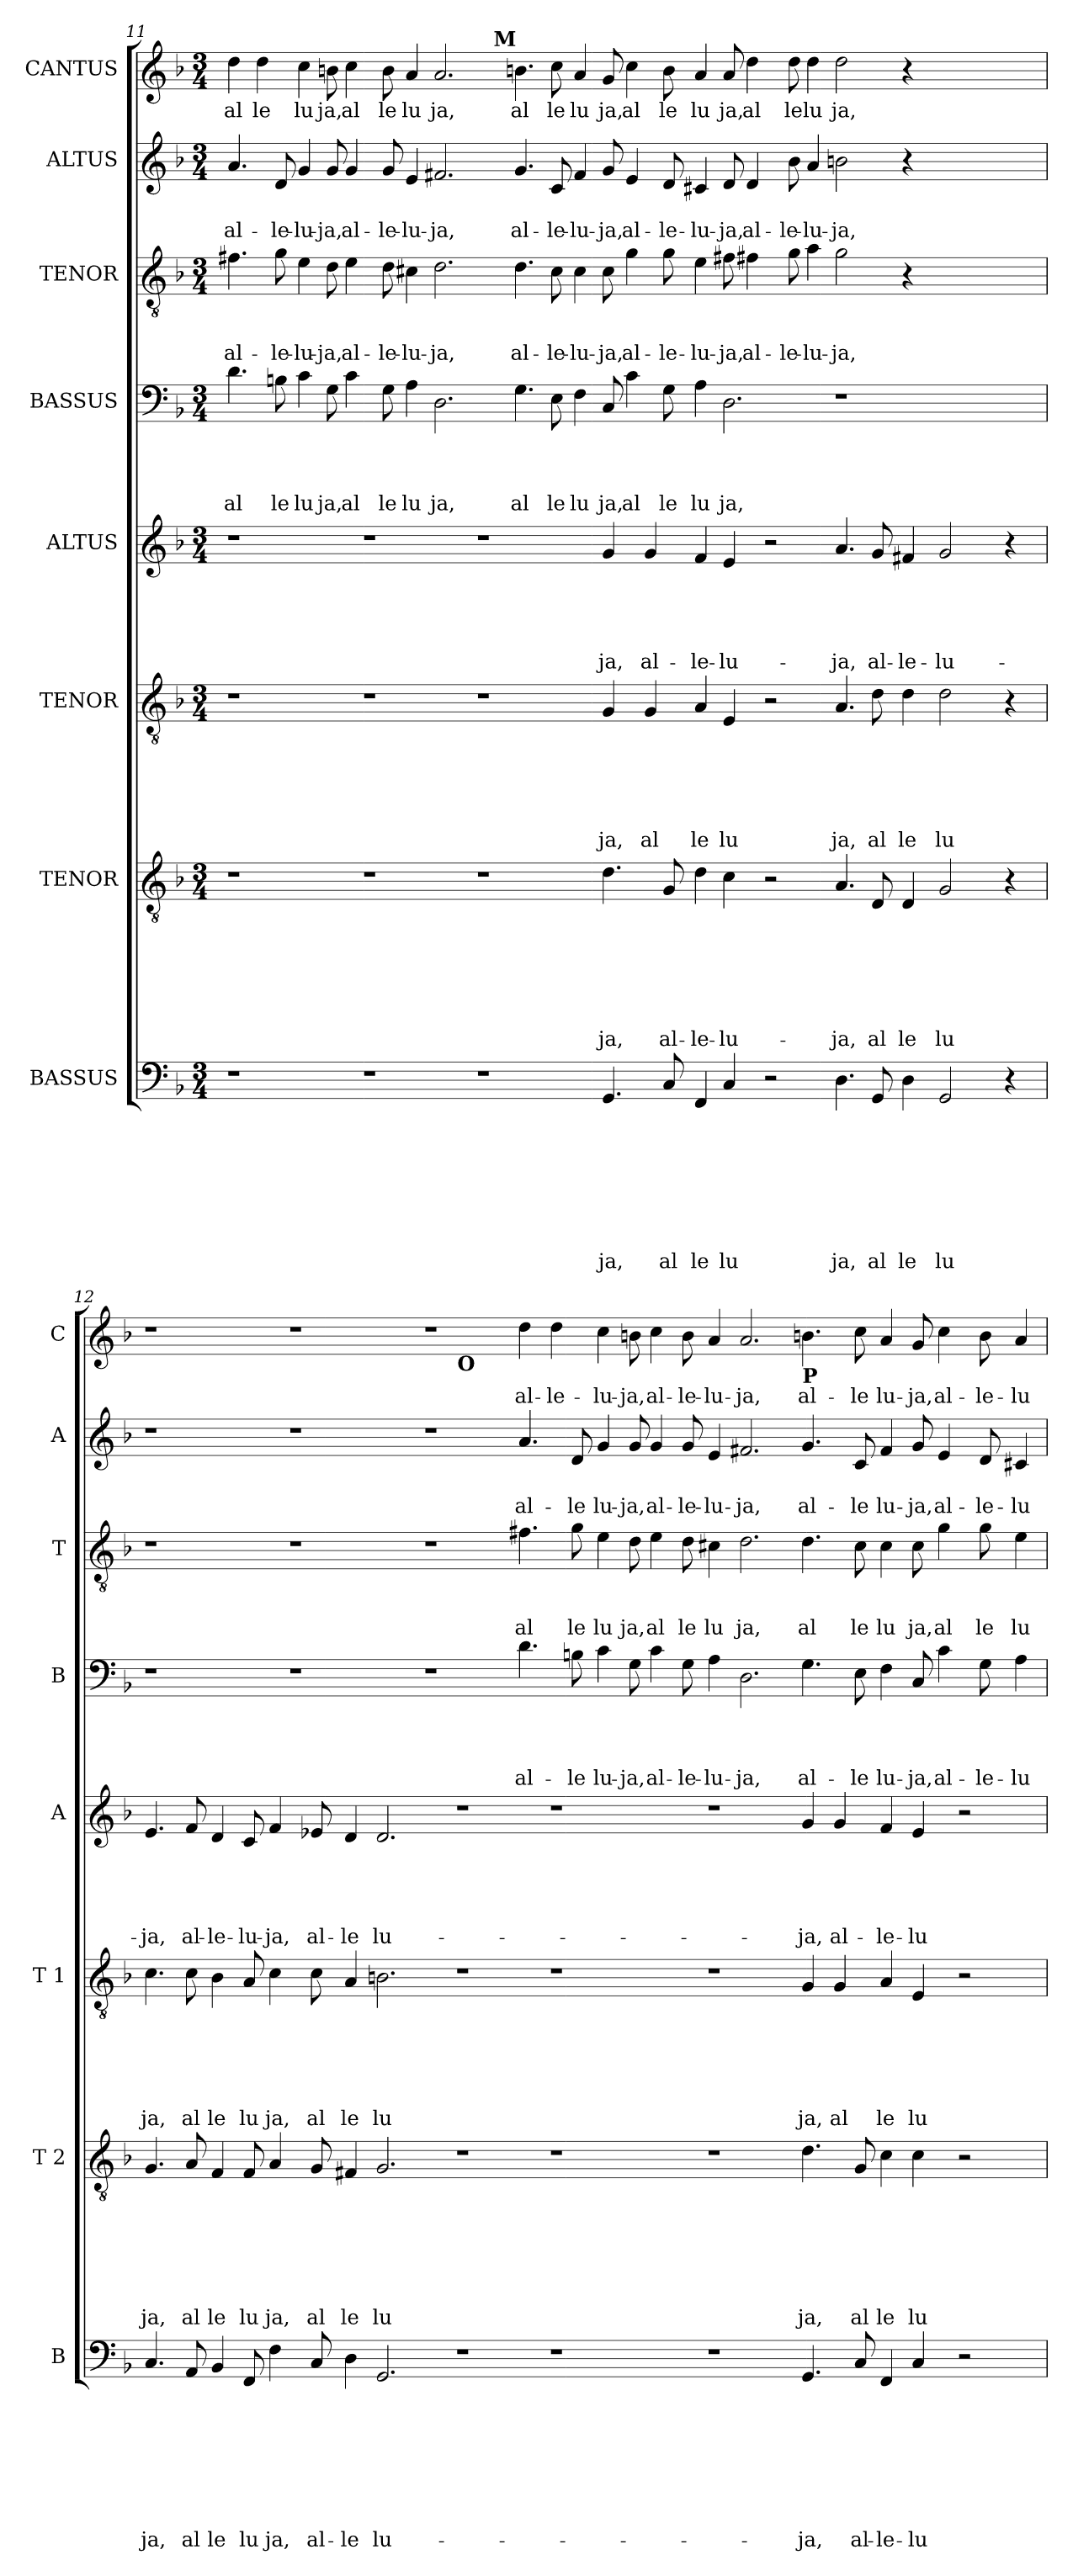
**kern	**text	**text	**text	**text	**text	**text	**text	**text	**kern	**text	**text	**text	**text	**text	**text	**text	**kern	**text	**text	**text	**text	**text	**text	**kern	**text	**text	**text	**text	**text	**kern	**text	**text	**text	**text	**kern	**text	**text	**text	**kern	**text	**text	**kern	**text
*part8	*part8	*part8	*part8	*part8	*part8	*part8	*part8	*part8	*part7	*part7	*part7	*part7	*part7	*part7	*part7	*part7	*part6	*part6	*part6	*part6	*part6	*part6	*part6	*part5	*part5	*part5	*part5	*part5	*part5	*part4	*part4	*part4	*part4	*part4	*part3	*part3	*part3	*part3	*part2	*part2	*part2	*part1	*part1
*staff8	*staff8	*staff8	*staff8	*staff8	*staff8	*staff8	*staff8	*staff8	*staff7	*staff7	*staff7	*staff7	*staff7	*staff7	*staff7	*staff7	*staff6	*staff6	*staff6	*staff6	*staff6	*staff6	*staff6	*staff5	*staff5	*staff5	*staff5	*staff5	*staff5	*staff4	*staff4	*staff4	*staff4	*staff4	*staff3	*staff3	*staff3	*staff3	*staff2	*staff2	*staff2	*staff1	*staff1
*I"BASSUS	*	*	*	*	*	*	*	*	*I"TENOR	*	*	*	*	*	*	*	*I"TENOR	*	*	*	*	*	*	*I"ALTUS	*	*	*	*	*	*I"BASSUS	*	*	*	*	*I"TENOR	*	*	*	*I"ALTUS	*	*	*I"CANTUS	*
*I'B	*	*	*	*	*	*	*	*	*I'T 2	*	*	*	*	*	*	*	*I'T 1	*	*	*	*	*	*	*I'A	*	*	*	*	*	*I'B	*	*	*	*	*I'T	*	*	*	*I'A	*	*	*I'C	*
!!LO:LB:g=z
*clefF4	*	*	*	*	*	*	*	*	*clefGv2	*	*	*	*	*	*	*	*clefGv2	*	*	*	*	*	*	*clefG2	*	*	*	*	*	*clefF4	*	*	*	*	*clefGv2	*	*	*	*clefG2	*	*	*clefG2	*
*	*	*	*	*	*	*	*	*	*	*	*	*	*	*	*	*	*	*	*	*	*	*	*	*	*	*	*	*	*	*	*	*	*	*	*	*	*	*	*	*	*	*ITrd1c2	*
*k[b-]	*	*	*	*	*	*	*	*	*k[b-]	*	*	*	*	*	*	*	*k[b-]	*	*	*	*	*	*	*k[b-]	*	*	*	*	*	*k[b-]	*	*	*	*	*k[b-]	*	*	*	*k[b-]	*	*	*k[b-e-a-]	*
*F:	*	*	*	*	*	*	*	*	*F:	*	*	*	*	*	*	*	*F:	*	*	*	*	*	*	*F:	*	*	*	*	*	*F:	*	*	*	*	*F:	*	*	*	*F:	*	*	*E-:	*
*M3/4	*	*	*	*	*	*	*	*	*M3/4	*	*	*	*	*	*	*	*M3/4	*	*	*	*	*	*	*M3/4	*	*	*	*	*	*M3/4	*	*	*	*	*M3/4	*	*	*	*M3/4	*	*	*M3/4	*
=11	=11	=11	=11	=11	=11	=11	=11	=11	=11	=11	=11	=11	=11	=11	=11	=11	=11	=11	=11	=11	=11	=11	=11	=11	=11	=11	=11	=11	=11	=11	=11	=11	=11	=11	=11	=11	=11	=11	=11	=11	=11	=11	=11
!	!	!	!	!	!	!	!	!	!	!	!	!	!	!	!	!	!	!	!	!	!	!	!	!	!	!	!	!	!	!	!	!	!	!	!	!	!	!	!	!	!	!LO:TX:a:B:t=L	!
!	!	!	!	!	!	!	!	!	!	!	!	!	!	!	!	!	!	!	!	!	!	!	!	!	!	!	!	!	!	!	!	!	!	!LO:LY:b	!	!	!	!LO:LY:b	!	!	!LO:LY:b	!	!LO:LY:b
*	*	*	*	*	*	*	*	*	*	*	*	*	*	*	*	*	*	*	*	*	*	*	*	*	*	*	*	*	*	*	*	*	*	*	*	*	*	*	*	*	*	*^	*
1r	.	.	.	.	.	.	.	.	1r	.	.	.	.	.	.	.	1r	.	.	.	.	.	.	1r	.	.	.	.	.	4.d\	.	.	.	al	4.f#X\	.	.	al-	4.a/	.	al-	4cc\	1ryy	al
!	!	!	!	!	!	!	!	!	!	!	!	!	!	!	!	!	!	!	!	!	!	!	!	!	!	!	!	!	!	!	!	!	!	!	!	!	!	!	!	!	!	!	!	!LO:LY:b
.	.	.	.	.	.	.	.	.	.	.	.	.	.	.	.	.	.	.	.	.	.	.	.	.	.	.	.	.	.	.	.	.	.	.	.	.	.	.	.	.	.	4cc\	.	le
!	!	!	!	!	!	!	!	!	!	!	!	!	!	!	!	!	!	!	!	!	!	!	!	!	!	!	!	!	!	!	!	!	!	!LO:LY:b	!	!	!	!LO:LY:b	!	!	!LO:LY:b	!	!	!
.	.	.	.	.	.	.	.	.	.	.	.	.	.	.	.	.	.	.	.	.	.	.	.	.	.	.	.	.	.	8Bn\	.	.	.	le	8g\	.	.	-le-	8d/	.	-le-	.	.	.
!	!	!	!	!	!	!	!	!	!	!	!	!	!	!	!	!	!	!	!	!	!	!	!	!	!	!	!	!	!	!	!	!	!	!LO:LY:b	!	!	!	!LO:LY:b	!	!	!LO:LY:b	!	!	!LO:LY:b
.	.	.	.	.	.	.	.	.	.	.	.	.	.	.	.	.	.	.	.	.	.	.	.	.	.	.	.	.	.	4c\	.	.	.	lu	4e\	.	.	-lu-	4g/	.	-lu-	4b-\	.	lu
!	!	!	!	!	!	!	!	!	!	!	!	!	!	!	!	!	!	!	!	!	!	!	!	!	!	!	!	!	!	!	!	!	!	!LO:LY:b	!	!	!	!LO:LY:b	!	!	!LO:LY:b	!	!	!LO:LY:b
.	.	.	.	.	.	.	.	.	.	.	.	.	.	.	.	.	.	.	.	.	.	.	.	.	.	.	.	.	.	8G\	.	.	.	ja,	8d\	.	.	-ja,	8g/	.	-ja,	8an\	.	ja,
!	!	!	!	!	!	!	!	!	!	!	!	!	!	!	!	!	!	!	!	!	!	!	!	!	!	!	!	!	!	!	!	!	!	!LO:LY:b	!	!	!	!LO:LY:b	!	!	!LO:LY:b	!	!	!LO:LY:b
.	.	.	.	.	.	.	.	.	.	.	.	.	.	.	.	.	.	.	.	.	.	.	.	.	.	.	.	.	.	4c\	.	.	.	al	4e\	.	.	al-	4g/	.	al-	4b-\	.	al
1r	.	.	.	.	.	.	.	.	1r	.	.	.	.	.	.	.	1r	.	.	.	.	.	.	1r	.	.	.	.	.	.	.	.	.	.	.	.	.	.	.	.	.	.	1ryy	.
!	!	!	!	!	!	!	!	!	!	!	!	!	!	!	!	!	!	!	!	!	!	!	!	!	!	!	!	!	!	!	!	!	!	!LO:LY:b	!	!	!	!LO:LY:b	!	!	!LO:LY:b	!	!	!LO:LY:b
.	.	.	.	.	.	.	.	.	.	.	.	.	.	.	.	.	.	.	.	.	.	.	.	.	.	.	.	.	.	8G\	.	.	.	le	8d\	.	.	-le-	8g/	.	-le-	8a\	.	le
!	!	!	!	!	!	!	!	!	!	!	!	!	!	!	!	!	!	!	!	!	!	!	!	!	!	!	!	!	!	!	!	!	!	!LO:LY:b	!	!	!	!LO:LY:b	!	!	!LO:LY:b	!	!	!LO:LY:b
.	.	.	.	.	.	.	.	.	.	.	.	.	.	.	.	.	.	.	.	.	.	.	.	.	.	.	.	.	.	4A\	.	.	.	lu	4c#X\	.	.	-lu-	4e/	.	-lu-	4g/	.	lu
!	!	!	!	!	!	!	!	!	!	!	!	!	!	!	!	!	!	!	!	!	!	!	!	!	!	!	!	!	!	!	!	!	!	!LO:LY:b	!	!	!	!LO:LY:b	!	!	!LO:LY:b	!	!	!LO:LY:b
.	.	.	.	.	.	.	.	.	.	.	.	.	.	.	.	.	.	.	.	.	.	.	.	.	.	.	.	.	.	2.D\	.	.	.	ja,	2.d\	.	.	-ja,	2.f#X/	.	-ja,	2.g/	.	ja,
1r	.	.	.	.	.	.	.	.	1r	.	.	.	.	.	.	.	1r	.	.	.	.	.	.	1r	.	.	.	.	.	.	.	.	.	.	.	.	.	.	.	.	.	.	16.ryy	.
!	!	!	!	!	!	!	!	!	!	!	!	!	!	!	!	!	!	!	!	!	!	!	!	!	!	!	!	!	!	!	!	!	!	!	!	!	!	!	!	!	!	!	!LO:TX:a:B:t=M	!
.	.	.	.	.	.	.	.	.	.	.	.	.	.	.	.	.	.	.	.	.	.	.	.	.	.	.	.	.	.	.	.	.	.	.	.	.	.	.	.	.	.	.	1ryy	.
!	!	!	!	!	!	!	!	!	!	!	!	!	!	!	!	!	!	!	!	!	!	!	!	!	!	!	!	!	!	!	!	!	!	!LO:LY:b	!	!	!	!LO:LY:b	!	!	!LO:LY:b	!	!	!LO:LY:b
.	.	.	.	.	.	.	.	.	.	.	.	.	.	.	.	.	.	.	.	.	.	.	.	.	.	.	.	.	.	4.G\	.	.	.	al	4.d\	.	.	al-	4.g/	.	al-	4.an\	.	al
!	!	!	!	!	!	!	!	!	!	!	!	!	!	!	!	!	!	!	!	!	!	!	!	!	!	!	!	!	!	!	!	!	!	!LO:LY:b	!	!	!	!LO:LY:b	!	!	!LO:LY:b	!	!	!LO:LY:b
.	.	.	.	.	.	.	.	.	.	.	.	.	.	.	.	.	.	.	.	.	.	.	.	.	.	.	.	.	.	8E\	.	.	.	le	8c#\	.	.	-le-	8c/	.	-le-	8b-\	.	le
!	!	!	!	!	!	!	!	!	!	!	!	!	!	!	!	!	!	!	!	!	!	!	!	!	!	!	!	!	!	!	!	!	!	!LO:LY:b	!	!	!	!LO:LY:b	!	!	!LO:LY:b	!	!	!LO:LY:b
.	.	.	.	.	.	.	.	.	.	.	.	.	.	.	.	.	.	.	.	.	.	.	.	.	.	.	.	.	.	4F\	.	.	.	lu	4c#\	.	.	-lu-	4f#/	.	-lu-	4g/	.	lu
!	!	!	!	!	!	!	!	!LO:LY:b	!	!	!	!	!	!	!	!LO:LY:b	!	!	!	!	!	!	!LO:LY:b	!	!	!	!	!	!LO:LY:b	!	!	!	!	!LO:LY:b	!	!	!	!LO:LY:b	!	!	!LO:LY:b	!	!	!LO:LY:b
4.GG/	.	.	.	.	.	.	.	ja,	4.d\	.	.	.	.	.	.	-ja,	4G/	.	.	.	.	.	ja,	4g/	.	.	.	.	-ja,	8C/	.	.	.	ja,	8c#\	.	.	-ja,	8g/	.	-ja,	8f/	.	ja,
.	.	.	.	.	.	.	.	.	.	.	.	.	.	.	.	.	.	.	.	.	.	.	.	.	.	.	.	.	.	.	.	.	.	.	.	.	.	.	.	.	.	.	1ryy	.
!	!	!	!	!	!	!	!	!	!	!	!	!	!	!	!	!	!	!	!	!	!	!	!	!	!	!	!	!	!	!	!	!	!	!LO:LY:b	!	!	!	!LO:LY:b	!	!	!LO:LY:b	!	!	!LO:LY:b
.	.	.	.	.	.	.	.	.	.	.	.	.	.	.	.	.	.	.	.	.	.	.	.	.	.	.	.	.	.	4c\	.	.	.	al	4g\	.	.	al-	4e/	.	al-	4b-\	.	al
!	!	!	!	!	!	!	!	!	!	!	!	!	!	!	!	!	!	!	!	!	!	!	!LO:LY:b	!	!	!	!	!	!LO:LY:b	!	!	!	!	!	!	!	!	!	!	!	!	!	!	!
.	.	.	.	.	.	.	.	.	.	.	.	.	.	.	.	.	4G/	.	.	.	.	.	al	4g/	.	.	.	.	al-	.	.	.	.	.	.	.	.	.	.	.	.	.	.	.
!	!	!	!	!	!	!	!	!LO:LY:b	!	!	!	!	!	!	!	!LO:LY:b	!	!	!	!	!	!	!	!	!	!	!	!	!	!	!	!	!	!LO:LY:b	!	!	!	!LO:LY:b	!	!	!LO:LY:b	!	!	!LO:LY:b
8C/	.	.	.	.	.	.	.	al	8G/	.	.	.	.	.	.	al-	.	.	.	.	.	.	.	.	.	.	.	.	.	8G\	.	.	.	le	8g\	.	.	-le-	8d/	.	-le-	8a\	.	le
!	!	!	!	!	!	!	!	!LO:LY:b	!	!	!	!	!	!	!	!LO:LY:b	!	!	!	!	!	!	!LO:LY:b	!	!	!	!	!	!LO:LY:b	!	!	!	!	!LO:LY:b	!	!	!	!LO:LY:b	!	!	!LO:LY:b	!	!	!LO:LY:b
4FF/	.	.	.	.	.	.	.	le	4d\	.	.	.	.	.	.	-le-	4A/	.	.	.	.	.	le	4f/	.	.	.	.	-le-	4A\	.	.	.	lu	4e\	.	.	-lu-	4c#X/	.	-lu-	4g/	.	lu
!	!	!	!	!	!	!	!	!LO:LY:b	!	!	!	!	!	!	!	!LO:LY:b	!	!	!	!	!	!	!LO:LY:b	!	!	!	!	!	!LO:LY:b	!	!	!	!	!LO:LY:b	!	!	!	!LO:LY:b	!	!	!LO:LY:b	!	!	!LO:LY:b
4C/	.	.	.	.	.	.	.	lu	4c\	.	.	.	.	.	.	-lu-	4E/	.	.	.	.	.	lu	4e/	.	.	.	.	-lu-	2.D\	.	.	.	ja,	8f#X\	.	.	-ja,	8d/	.	-ja,	8g/	.	ja,
!	!	!	!	!	!	!	!	!	!	!	!	!	!	!	!	!	!	!	!	!	!	!	!	!	!	!	!	!	!	!	!	!	!	!	!	!	!	!LO:LY:b	!	!	!LO:LY:b	!	!	!LO:LY:b
.	.	.	.	.	.	.	.	.	.	.	.	.	.	.	.	.	.	.	.	.	.	.	.	.	.	.	.	.	.	.	.	.	.	.	4f#X\	.	.	al-	4d/	.	al-	4cc\	.	al
2r	.	.	.	.	.	.	.	.	2r	.	.	.	.	.	.	.	2r	.	.	.	.	.	.	2r	.	.	.	.	.	.	.	.	.	.	.	.	.	.	.	.	.	.	.	.
.	.	.	.	.	.	.	.	.	.	.	.	.	.	.	.	.	.	.	.	.	.	.	.	.	.	.	.	.	.	.	.	.	.	.	.	.	.	.	.	.	.	.	1ryy	.
!	!	!	!	!	!	!	!	!	!	!	!	!	!	!	!	!	!	!	!	!	!	!	!	!	!	!	!	!	!	!	!	!	!	!	!	!	!	!LO:LY:b	!	!	!LO:LY:b	!	!	!LO:LY:b
.	.	.	.	.	.	.	.	.	.	.	.	.	.	.	.	.	.	.	.	.	.	.	.	.	.	.	.	.	.	.	.	.	.	.	8g\	.	.	-le-	8b-\	.	-le-	8cc\	.	le
!	!	!	!	!	!	!	!	!	!	!	!	!	!	!	!	!	!	!	!	!	!	!	!	!	!	!	!	!	!	!	!	!	!	!	!	!	!	!LO:LY:b	!	!	!LO:LY:b	!	!	!LO:LY:b
.	.	.	.	.	.	.	.	.	.	.	.	.	.	.	.	.	.	.	.	.	.	.	.	.	.	.	.	.	.	.	.	.	.	.	4a\	.	.	-lu-	4a/	.	-lu-	4cc\	.	lu
!	!	!	!	!	!	!	!	!LO:LY:b	!	!	!	!	!	!	!	!LO:LY:b	!	!	!	!	!	!	!LO:LY:b	!	!	!	!	!	!LO:LY:b	!	!	!	!	!	!	!	!	!LO:LY:b	!	!	!LO:LY:b	!	!	!LO:LY:b
4.D\	.	.	.	.	.	.	.	ja,	4.A/	.	.	.	.	.	.	-ja,	4.A/	.	.	.	.	.	ja,	4.a/	.	.	.	.	-ja,	1r	.	.	.	.	2g\	.	.	-ja,	2bn\	.	-ja,	2cc\	.	ja,
!	!	!	!	!	!	!	!	!LO:LY:b	!	!	!	!	!	!	!	!LO:LY:b	!	!	!	!	!	!	!LO:LY:b	!	!	!	!	!	!LO:LY:b	!	!	!	!	!	!	!	!	!	!	!	!	!	!	!
8GG/	.	.	.	.	.	.	.	al	8D/	.	.	.	.	.	.	al	8d\	.	.	.	.	.	al	8g/	.	.	.	.	al-	.	.	.	.	.	.	.	.	.	.	.	.	.	.	.
!	!	!	!	!	!	!	!	!LO:LY:b	!	!	!	!	!	!	!	!LO:LY:b	!	!	!	!	!	!	!LO:LY:b	!	!	!	!	!	!LO:LY:b	!	!	!	!	!	!	!	!	!	!	!	!	!	!	!
4D\	.	.	.	.	.	.	.	le	4D/	.	.	.	.	.	.	le	4d\	.	.	.	.	.	le	4f#X/	.	.	.	.	-le-	.	.	.	.	.	4r	.	.	.	4r	.	.	4r	.	.
.	.	.	.	.	.	.	.	.	.	.	.	.	.	.	.	.	.	.	.	.	.	.	.	.	.	.	.	.	.	.	.	.	.	.	.	.	.	.	.	.	.	.	2ryy	.
!	!	!	!	!	!	!	!	!LO:LY:b	!	!	!	!	!	!	!	!LO:LY:b	!	!	!	!	!	!	!LO:LY:b	!	!	!	!	!	!LO:LY:b	!	!	!	!	!	!	!	!	!	!	!	!	!	!	!
2GG/	.	.	.	.	.	.	.	lu	2G/	.	.	.	.	.	.	lu	2d\	.	.	.	.	.	lu	2g/	.	.	.	.	-lu-	.	.	.	.	.	2.ryy	.	.	.	2.ryy	.	.	2.ryy	.	.
.	.	.	.	.	.	.	.	.	.	.	.	.	.	.	.	.	.	.	.	.	.	.	.	.	.	.	.	.	.	2ryy	.	.	.	.	.	.	.	.	.	.	.	.	.	.
.	.	.	.	.	.	.	.	.	.	.	.	.	.	.	.	.	.	.	.	.	.	.	.	.	.	.	.	.	.	.	.	.	.	.	.	.	.	.	.	.	.	.	4ryy	.
4r	.	.	.	.	.	.	.	.	4r	.	.	.	.	.	.	.	4r	.	.	.	.	.	.	4r	.	.	.	.	.	.	.	.	.	.	.	.	.	.	.	.	.	.	.	.
.	.	.	.	.	.	.	.	.	.	.	.	.	.	.	.	.	.	.	.	.	.	.	.	.	.	.	.	.	.	.	.	.	.	.	.	.	.	.	.	.	.	.	8ryy	.
.	.	.	.	.	.	.	.	.	.	.	.	.	.	.	.	.	.	.	.	.	.	.	.	.	.	.	.	.	.	.	.	.	.	.	.	.	.	.	.	.	.	.	32ryy	.
!!LO:PB:g=z	!!
=12	=12	=12	=12	=12	=12	=12	=12	=12	=12	=12	=12	=12	=12	=12	=12	=12	=12	=12	=12	=12	=12	=12	=12	=12	=12	=12	=12	=12	=12	=12	=12	=12	=12	=12	=12	=12	=12	=12	=12	=12	=12	=12	=12	=12
!	!	!	!	!	!	!	!	!LO:LY:b	!	!	!	!	!	!	!	!LO:LY:b	!	!	!	!	!	!	!LO:LY:b	!	!	!	!	!	!LO:LY:b	!	!	!	!	!	!	!	!	!	!	!	!	!	!	!
4.C/	.	.	.	.	.	.	.	ja,	4.G/	.	.	.	.	.	.	ja,	4.c\	.	.	.	.	.	ja,	4.e/	.	.	.	.	-ja,	1r	.	.	.	.	1r	.	.	.	1r	.	.	1r	1ryy	.
!	!	!	!	!	!	!	!	!LO:LY:b	!	!	!	!	!	!	!	!LO:LY:b	!	!	!	!	!	!	!LO:LY:b	!	!	!	!	!	!LO:LY:b	!	!	!	!	!	!	!	!	!	!	!	!	!	!	!
8AA/	.	.	.	.	.	.	.	al	8A/	.	.	.	.	.	.	al	8c\	.	.	.	.	.	al	8f/	.	.	.	.	al-	.	.	.	.	.	.	.	.	.	.	.	.	.	.	.
!	!	!	!	!	!	!	!	!LO:LY:b	!	!	!	!	!	!	!	!LO:LY:b	!	!	!	!	!	!	!LO:LY:b	!	!	!	!	!	!LO:LY:b	!	!	!	!	!	!	!	!	!	!	!	!	!	!	!
4BB-/	.	.	.	.	.	.	.	le	4F/	.	.	.	.	.	.	le	4B-\	.	.	.	.	.	le	4d/	.	.	.	.	-le-	.	.	.	.	.	.	.	.	.	.	.	.	.	.	.
!	!	!	!	!	!	!	!	!LO:LY:b	!	!	!	!	!	!	!	!LO:LY:b	!	!	!	!	!	!	!LO:LY:b	!	!	!	!	!	!LO:LY:b	!	!	!	!	!	!	!	!	!	!	!	!	!	!	!
8FF/	.	.	.	.	.	.	.	lu	8F/	.	.	.	.	.	.	lu	8A/	.	.	.	.	.	lu	8c/	.	.	.	.	-lu-	.	.	.	.	.	.	.	.	.	.	.	.	.	.	.
!	!	!	!	!	!	!	!	!LO:LY:b	!	!	!	!	!	!	!	!LO:LY:b	!	!	!	!	!	!	!LO:LY:b	!	!	!	!	!	!LO:LY:b	!	!	!	!	!	!	!	!	!	!	!	!	!	!	!
4F\	.	.	.	.	.	.	.	ja,	4A/	.	.	.	.	.	.	ja,	4c\	.	.	.	.	.	ja,	4f/	.	.	.	.	-ja,	.	.	.	.	.	.	.	.	.	.	.	.	.	.	.
.	.	.	.	.	.	.	.	.	.	.	.	.	.	.	.	.	.	.	.	.	.	.	.	.	.	.	.	.	.	1r	.	.	.	.	1r	.	.	.	1r	.	.	1r	1ryy	.
!	!	!	!	!	!	!	!	!LO:LY:b	!	!	!	!	!	!	!	!LO:LY:b	!	!	!	!	!	!	!LO:LY:b	!	!	!	!	!	!LO:LY:b	!	!	!	!	!	!	!	!	!	!	!	!	!	!	!
8C/	.	.	.	.	.	.	.	al-	8G/	.	.	.	.	.	.	al	8c\	.	.	.	.	.	al	8e-X/	.	.	.	.	al-	.	.	.	.	.	.	.	.	.	.	.	.	.	.	.
!	!	!	!	!	!	!	!	!LO:LY:b	!	!	!	!	!	!	!	!LO:LY:b	!	!	!	!	!	!	!LO:LY:b	!	!	!	!	!	!LO:LY:b	!	!	!	!	!	!	!	!	!	!	!	!	!	!	!
4D\	.	.	.	.	.	.	.	-le	4F#X/	.	.	.	.	.	.	le	4A/	.	.	.	.	.	le	4d/	.	.	.	.	-le	.	.	.	.	.	.	.	.	.	.	.	.	.	.	.
!	!	!	!	!	!	!	!	!LO:LY:b	!	!	!	!	!	!	!	!LO:LY:b	!	!	!	!	!	!	!LO:LY:b	!	!	!	!	!	!LO:LY:b	!	!	!	!	!	!	!	!	!	!	!	!	!	!	!
2.GG/	.	.	.	.	.	.	.	lu-	2.G/	.	.	.	.	.	.	lu	2.Bn\	.	.	.	.	.	lu	2.d/	.	.	.	.	lu-	.	.	.	.	.	.	.	.	.	.	.	.	.	.	.
.	.	.	.	.	.	.	.	.	.	.	.	.	.	.	.	.	.	.	.	.	.	.	.	.	.	.	.	.	.	1r	.	.	.	.	1r	.	.	.	1r	.	.	1r	4ryy	.
!	!	!	!	!	!	!	!	!	!	!	!	!	!	!	!	!	!	!	!	!	!	!	!	!	!	!	!	!	!	!	!	!	!	!	!	!	!	!	!	!	!	!	!LO:TX:b:B:t=O	!
1r	.	.	.	.	.	.	.	.	1r	.	.	.	.	.	.	.	1r	.	.	.	.	.	.	1r	.	.	.	.	.	.	.	.	.	.	.	.	.	.	.	.	.	.	1ryy	.
!	!	!	!	!	!	!	!	!	!	!	!	!	!	!	!	!	!	!	!	!	!	!	!	!	!	!	!	!	!	!	!	!	!	!LO:LY:b	!	!	!	!LO:LY:b	!	!	!LO:LY:b	!	!	!LO:LY:b
.	.	.	.	.	.	.	.	.	.	.	.	.	.	.	.	.	.	.	.	.	.	.	.	.	.	.	.	.	.	4.d\	.	.	.	al-	4.f#X\	.	.	al	4.a/	.	al-	4cc\	.	al-
!	!	!	!	!	!	!	!	!	!	!	!	!	!	!	!	!	!	!	!	!	!	!	!	!	!	!	!	!	!	!	!	!	!	!	!	!	!	!	!	!	!	!	!	!LO:LY:b
1r	.	.	.	.	.	.	.	.	1r	.	.	.	.	.	.	.	1r	.	.	.	.	.	.	1r	.	.	.	.	.	.	.	.	.	.	.	.	.	.	.	.	.	4cc\	2%7ryy	-le-
!	!	!	!	!	!	!	!	!	!	!	!	!	!	!	!	!	!	!	!	!	!	!	!	!	!	!	!	!	!	!	!	!	!	!LO:LY:b	!	!	!	!LO:LY:b	!	!	!LO:LY:b	!	!	!
.	.	.	.	.	.	.	.	.	.	.	.	.	.	.	.	.	.	.	.	.	.	.	.	.	.	.	.	.	.	8Bn\	.	.	.	-le	8g\	.	.	le	8d/	.	-le	.	.	.
!	!	!	!	!	!	!	!	!	!	!	!	!	!	!	!	!	!	!	!	!	!	!	!	!	!	!	!	!	!	!	!	!	!	!LO:LY:b	!	!	!	!LO:LY:b	!	!	!LO:LY:b	!	!	!LO:LY:b
.	.	.	.	.	.	.	.	.	.	.	.	.	.	.	.	.	.	.	.	.	.	.	.	.	.	.	.	.	.	4c\	.	.	.	lu-	4e\	.	.	lu	4g/	.	lu-	4b-\	.	-lu-
!	!	!	!	!	!	!	!	!	!	!	!	!	!	!	!	!	!	!	!	!	!	!	!	!	!	!	!	!	!	!	!	!	!	!LO:LY:b	!	!	!	!LO:LY:b	!	!	!LO:LY:b	!	!	!LO:LY:b
.	.	.	.	.	.	.	.	.	.	.	.	.	.	.	.	.	.	.	.	.	.	.	.	.	.	.	.	.	.	8G\	.	.	.	-ja,	8d\	.	.	ja,	8g/	.	-ja,	8an\	.	-ja,
!	!	!	!	!	!	!	!	!	!	!	!	!	!	!	!	!	!	!	!	!	!	!	!	!	!	!	!	!	!	!	!	!	!	!LO:LY:b	!	!	!	!LO:LY:b	!	!	!LO:LY:b	!	!	!LO:LY:b
.	.	.	.	.	.	.	.	.	.	.	.	.	.	.	.	.	.	.	.	.	.	.	.	.	.	.	.	.	.	4c\	.	.	.	al-	4e\	.	.	al	4g/	.	al-	4b-\	.	al-
!	!	!	!	!	!	!	!	!	!	!	!	!	!	!	!	!	!	!	!	!	!	!	!	!	!	!	!	!	!	!	!	!	!	!LO:LY:b	!	!	!	!LO:LY:b	!	!	!LO:LY:b	!	!	!LO:LY:b
.	.	.	.	.	.	.	.	.	.	.	.	.	.	.	.	.	.	.	.	.	.	.	.	.	.	.	.	.	.	8G\	.	.	.	-le-	8d\	.	.	le	8g/	.	-le-	8a\	.	-le-
!	!	!	!	!	!	!	!	!	!	!	!	!	!	!	!	!	!	!	!	!	!	!	!	!	!	!	!	!	!	!	!	!	!	!LO:LY:b	!	!	!	!LO:LY:b	!	!	!LO:LY:b	!	!	!LO:LY:b
1r	.	.	.	.	.	.	.	.	1r	.	.	.	.	.	.	.	1r	.	.	.	.	.	.	1r	.	.	.	.	.	4A\	.	.	.	-lu-	4c#X\	.	.	lu	4e/	.	-lu-	4g/	.	-lu-
!	!	!	!	!	!	!	!	!	!	!	!	!	!	!	!	!	!	!	!	!	!	!	!	!	!	!	!	!	!	!	!	!	!	!LO:LY:b	!	!	!	!LO:LY:b	!	!	!LO:LY:b	!	!	!LO:LY:b
.	.	.	.	.	.	.	.	.	.	.	.	.	.	.	.	.	.	.	.	.	.	.	.	.	.	.	.	.	.	2.D\	.	.	.	-ja,	2.d\	.	.	ja,	2.f#X/	.	-ja,	2.g/	.	-ja,
!	!	!	!	!	!	!	!	!	!	!	!	!	!	!	!	!	!	!	!	!	!	!	!	!	!	!	!	!	!	!	!	!	!	!	!	!	!	!	!	!	!	!LO:TX:b:B:t=P	!	!
!	!	!	!	!	!	!	!	!LO:LY:b	!	!	!	!	!	!	!	!LO:LY:b	!	!	!	!	!	!	!LO:LY:b	!	!	!	!	!	!LO:LY:b	!	!	!	!	!LO:LY:b	!	!	!	!LO:LY:b	!	!	!LO:LY:b	!	!	!LO:LY:b
4.GG/	.	.	.	.	.	.	.	-ja,	4.d\	.	.	.	.	.	.	ja,	4G/	.	.	.	.	.	ja,	4g/	.	.	.	.	-ja,	4.G\	.	.	.	al-	4.d\	.	.	al	4.g/	.	al-	4.an\	.	al-
!	!	!	!	!	!	!	!	!	!	!	!	!	!	!	!	!	!	!	!	!	!	!	!LO:LY:b	!	!	!	!	!	!LO:LY:b	!	!	!	!	!	!	!	!	!	!	!	!	!	!	!
.	.	.	.	.	.	.	.	.	.	.	.	.	.	.	.	.	4G/	.	.	.	.	.	al	4g/	.	.	.	.	al-	.	.	.	.	.	.	.	.	.	.	.	.	.	.	.
!	!	!	!	!	!	!	!	!LO:LY:b	!	!	!	!	!	!	!	!LO:LY:b	!	!	!	!	!	!	!	!	!	!	!	!	!	!	!	!	!	!LO:LY:b	!	!	!	!LO:LY:b	!	!	!LO:LY:b	!	!	!LO:LY:b
8C/	.	.	.	.	.	.	.	al-	8G/	.	.	.	.	.	.	al	.	.	.	.	.	.	.	.	.	.	.	.	.	8E\	.	.	.	-le	8c#\	.	.	le	8c/	.	-le	8b-\	.	-le
!	!	!	!	!	!	!	!	!LO:LY:b	!	!	!	!	!	!	!	!LO:LY:b	!	!	!	!	!	!	!LO:LY:b	!	!	!	!	!	!LO:LY:b	!	!	!	!	!LO:LY:b	!	!	!	!LO:LY:b	!	!	!LO:LY:b	!	!	!LO:LY:b
4FF/	.	.	.	.	.	.	.	-le-	4c\	.	.	.	.	.	.	le	4A/	.	.	.	.	.	le	4f/	.	.	.	.	-le-	4F\	.	.	.	lu-	4c#\	.	.	lu	4f#/	.	lu-	4g/	.	lu-
!	!	!	!	!	!	!	!	!LO:LY:b	!	!	!	!	!	!	!	!LO:LY:b	!	!	!	!	!	!	!LO:LY:b	!	!	!	!	!	!LO:LY:b	!	!	!	!	!LO:LY:b	!	!	!	!LO:LY:b	!	!	!LO:LY:b	!	!	!LO:LY:b
4C/	.	.	.	.	.	.	.	-lu-	4c\	.	.	.	.	.	.	lu	4E/	.	.	.	.	.	lu	4e-/	.	.	.	.	-lu-	8C/	.	.	.	-ja,	8c#\	.	.	ja,	8g/	.	-ja,	8f/	.	-ja,
!	!	!	!	!	!	!	!	!	!	!	!	!	!	!	!	!	!	!	!	!	!	!	!	!	!	!	!	!	!	!	!	!	!	!LO:LY:b	!	!	!	!LO:LY:b	!	!	!LO:LY:b	!	!	!LO:LY:b
.	.	.	.	.	.	.	.	.	.	.	.	.	.	.	.	.	.	.	.	.	.	.	.	.	.	.	.	.	.	4c\	.	.	.	al-	4g\	.	.	al	4e/	.	al-	4b-\	.	al-
2r	.	.	.	.	.	.	.	.	2r	.	.	.	.	.	.	.	2r	.	.	.	.	.	.	2r	.	.	.	.	.	.	.	.	.	.	.	.	.	.	.	.	.	.	.	.
!	!	!	!	!	!	!	!	!	!	!	!	!	!	!	!	!	!	!	!	!	!	!	!	!	!	!	!	!	!	!	!	!	!	!LO:LY:b	!	!	!	!LO:LY:b	!	!	!LO:LY:b	!	!	!LO:LY:b
.	.	.	.	.	.	.	.	.	.	.	.	.	.	.	.	.	.	.	.	.	.	.	.	.	.	.	.	.	.	8G\	.	.	.	-le-	8g\	.	.	le	8d/	.	-le-	8a\	.	-le-
!	!	!	!	!	!	!	!	!	!	!	!	!	!	!	!	!	!	!	!	!	!	!	!	!	!	!	!	!	!	!	!	!	!	!LO:LY:b	!	!	!	!LO:LY:b	!	!	!LO:LY:b	!	!	!LO:LY:b
.	.	.	.	.	.	.	.	.	.	.	.	.	.	.	.	.	.	.	.	.	.	.	.	.	.	.	.	.	.	4A\	.	.	.	-lu-	4e\	.	.	lu	4c#X/	.	-lu-	4g/	.	-lu-
*	*	*	*	*	*	*	*	*	*	*	*	*	*	*	*	*	*	*	*	*	*	*	*	*	*	*	*	*	*	*	*	*	*	*	*	*	*	*	*	*	*	*v	*v	*
=	=	=	=	=	=	=	=	=	=	=	=	=	=	=	=	=	=	=	=	=	=	=	=	=	=	=	=	=	=	=	=	=	=	=	=	=	=	=	=	=	=	=	=
*-	*-	*-	*-	*-	*-	*-	*-	*-	*-	*-	*-	*-	*-	*-	*-	*-	*-	*-	*-	*-	*-	*-	*-	*-	*-	*-	*-	*-	*-	*-	*-	*-	*-	*-	*-	*-	*-	*-	*-	*-	*-	*-	*-
